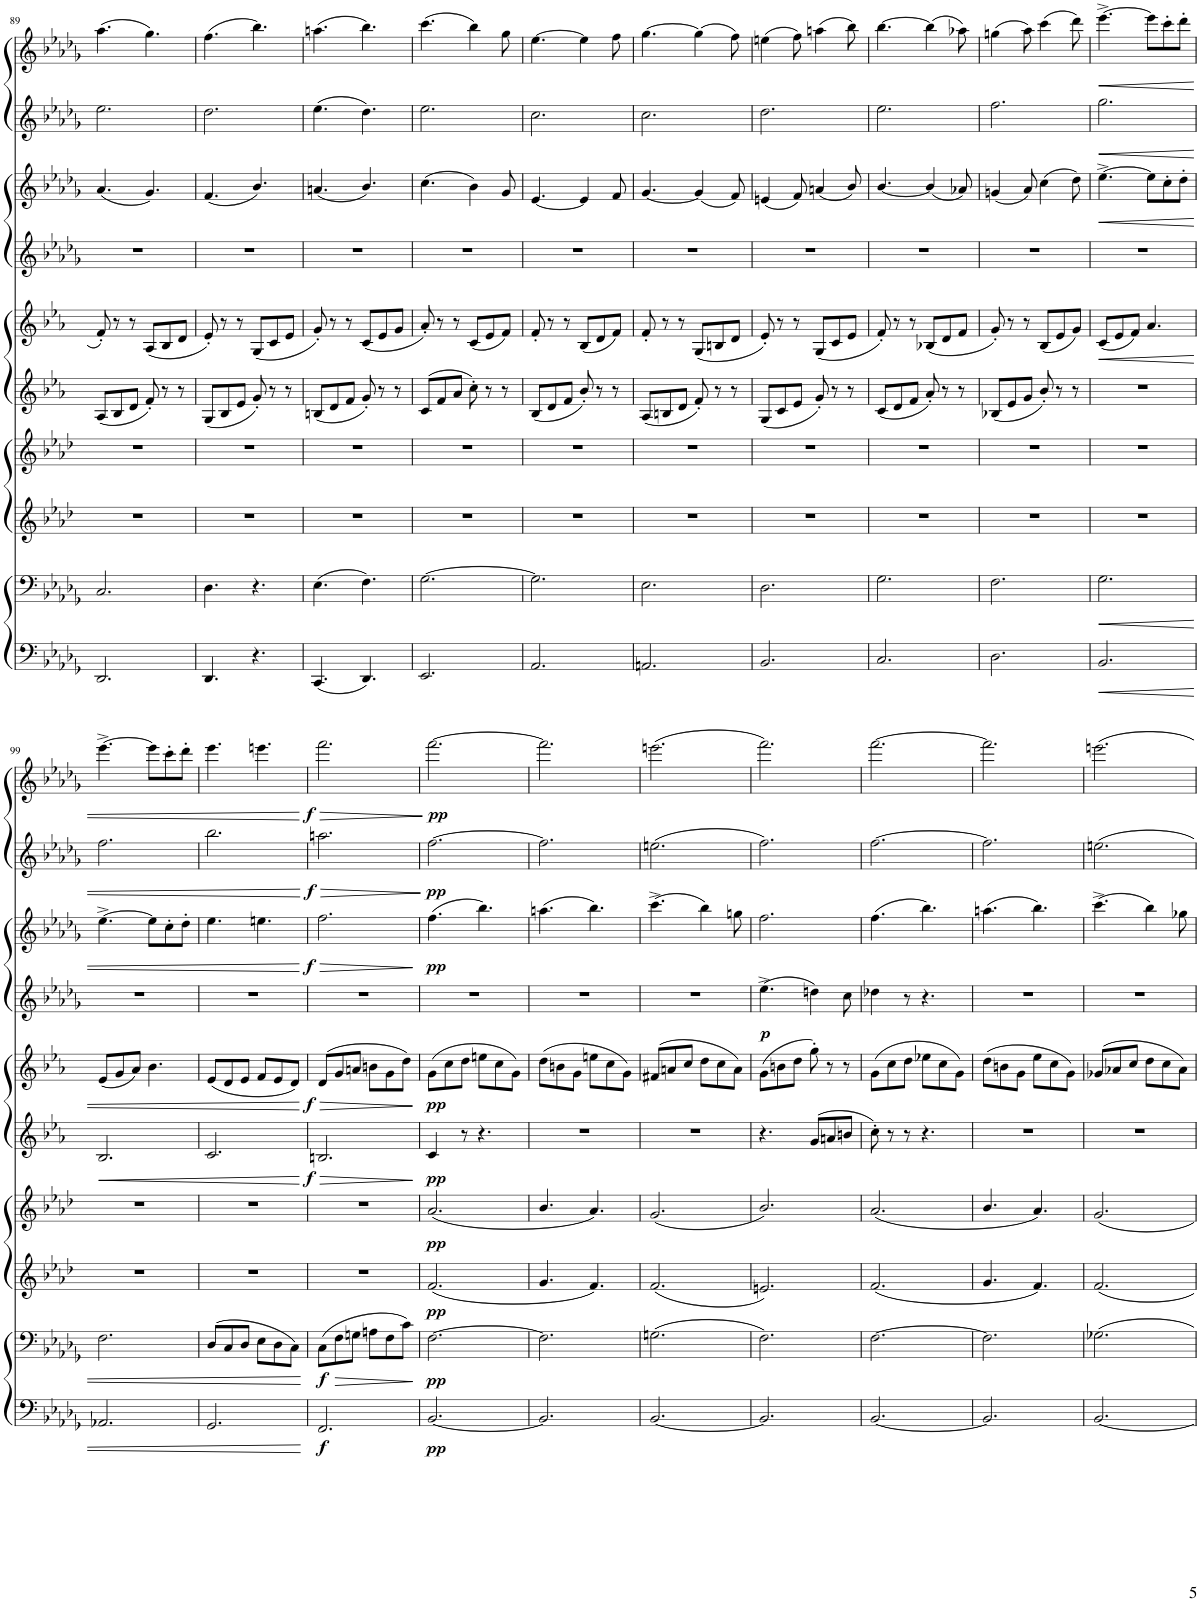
**kern	**dynam	**kern	**dynam	**kern	**dynam	**kern	**dynam	**kern	**dynam	**kern	**dynam	**kern	**dynam	**kern	**dynam	**kern	**dynam	**kern	**dynam
*part10	*part10	*part9	*part9	*part8	*part8	*part7	*part7	*part6	*part6	*part5	*part5	*part4	*part4	*part3	*part3	*part2	*part2	*part1	*part1
*staff10	*staff10	*staff9	*staff9	*staff8	*staff8	*staff7	*staff7	*staff6	*staff6	*staff5	*staff5	*staff4	*staff4	*staff3	*staff3	*staff2	*staff2	*staff1	*staff1
*I"Bassoon 2	*	*I"Bassoon 1	*	*I"Horn 2 in F	*	*I"Horn 1 in F	*	*I"Clarinet 2 in Bb	*	*I"Clarinet 1 in Bb	*	*I"Oboe 2	*	*I"Oboe 1	*	*I"Flute 2	*	*I"Flute 1	*
*I'Bsn	*	*I'Bsn	*	*I'Hn	*	*I'Hn	*	*I'Cl	*	*I'Cl	*	*I'Ob	*	*I'Ob	*	*I'Fl	*	*I'Fl	*
!!LO:PB:g=z
*clefF4	*	*clefF4	*	*clefG2	*	*clefG2	*	*clefG2	*	*clefG2	*	*clefG2	*	*clefG2	*	*clefG2	*	*clefG2	*
*	*	*	*	*Trd4c7	*	*Trd4c7	*	*Trd1c2	*	*Trd1c2	*	*	*	*	*	*	*	*	*
*k[b-e-a-d-g-]	*	*k[b-e-a-d-g-]	*	*k[b-e-a-d-]	*	*k[b-e-a-d-]	*	*k[b-e-a-]	*	*k[b-e-a-]	*	*k[b-e-a-d-g-]	*	*k[b-e-a-d-g-]	*	*k[b-e-a-d-g-]	*	*k[b-e-a-d-g-]	*
*M6/8	*	*M6/8	*	*M6/8	*	*M6/8	*	*M6/8	*	*M6/8	*	*M6/8	*	*M6/8	*	*M6/8	*	*M6/8	*
=89	=89	=89	=89	=89	=89	=89	=89	=89	=89	=89	=89	=89	=89	=89	=89	=89	=89	=89	=89
2.DD-/	.	2.C/	.	2.r	.	2.r	.	(8A-/L	.	8f'/	.	2.r	.	(4.a-/	.	2.ee-\	.	(4.aa-\	.
.	.	.	.	.	.	.	.	8B-/	.	8r	.	.	.	.	.	.	.	.	.
.	.	.	.	.	.	.	.	8d/J	.	8r	.	.	.	.	.	.	.	.	.
.	.	.	.	.	.	.	.	8f'/)	.	(8A-/L	.	.	.	4.g-/)	.	.	.	4.gg-\)	.
.	.	.	.	.	.	.	.	8r	.	8B-/	.	.	.	.	.	.	.	.	.
.	.	.	.	.	.	.	.	8r	.	8d/J	.	.	.	.	.	.	.	.	.
=90	=90	=90	=90	=90	=90	=90	=90	=90	=90	=90	=90	=90	=90	=90	=90	=90	=90	=90	=90
4.DD-/	.	4.D-\	.	2.r	.	2.r	.	(8G/L	.	8e-'/)	.	2.r	.	(4.f/	.	2.dd-\	.	(4.ff\	.
.	.	.	.	.	.	.	.	8B-/	.	8r	.	.	.	.	.	.	.	.	.
.	.	.	.	.	.	.	.	8e-/J	.	8r	.	.	.	.	.	.	.	.	.
4.r	.	4.r	.	.	.	.	.	8g'/)	.	(8G/L	.	.	.	4.b-/)	.	.	.	4.bb-\)	.
.	.	.	.	.	.	.	.	8r	.	8c/	.	.	.	.	.	.	.	.	.
.	.	.	.	.	.	.	.	8r	.	8e-/J	.	.	.	.	.	.	.	.	.
=91	=91	=91	=91	=91	=91	=91	=91	=91	=91	=91	=91	=91	=91	=91	=91	=91	=91	=91	=91
(4.CC/	.	(4.E-\	.	2.r	.	2.r	.	(8Bn/L	.	8g'/)	.	2.r	.	(4.an/	.	(4.ee-\	.	(4.aan\	.
.	.	.	.	.	.	.	.	8d/	.	8r	.	.	.	.	.	.	.	.	.
.	.	.	.	.	.	.	.	8f/J	.	8r	.	.	.	.	.	.	.	.	.
4.DD-/)	.	4.F\)	.	.	.	.	.	8g'/)	.	(8c/L	.	.	.	4.b-/)	.	4.dd-\)	.	4.bb-\)	.
.	.	.	.	.	.	.	.	8r	.	8e-/	.	.	.	.	.	.	.	.	.
.	.	.	.	.	.	.	.	8r	.	8g/J	.	.	.	.	.	.	.	.	.
=92	=92	=92	=92	=92	=92	=92	=92	=92	=92	=92	=92	=92	=92	=92	=92	=92	=92	=92	=92
2.EE-/	.	[2.G-\	.	2.r	.	2.r	.	(8c/L	.	8a-'/)	.	2.r	.	(4.cc\	.	2.ee-\	.	(4.ccc\	.
.	.	.	.	.	.	.	.	8f/	.	8r	.	.	.	.	.	.	.	.	.
.	.	.	.	.	.	.	.	8a-/J	.	8r	.	.	.	.	.	.	.	.	.
.	.	.	.	.	.	.	.	8cc'\)	.	(8c/L	.	.	.	4b-\)	.	.	.	4bb-\)	.
.	.	.	.	.	.	.	.	8r	.	8e-/	.	.	.	.	.	.	.	.	.
.	.	.	.	.	.	.	.	8r	.	8f/J)	.	.	.	8g-/	.	.	.	8gg-\	.
=93	=93	=93	=93	=93	=93	=93	=93	=93	=93	=93	=93	=93	=93	=93	=93	=93	=93	=93	=93
2.AA-/	.	2.G-\]	.	2.r	.	2.r	.	(8B-/L	.	8f'/	.	2.r	.	[4.e-/	.	2.cc\	.	[4.ee-\	.
.	.	.	.	.	.	.	.	8d/	.	8r	.	.	.	.	.	.	.	.	.
.	.	.	.	.	.	.	.	8f/J	.	8r	.	.	.	.	.	.	.	.	.
.	.	.	.	.	.	.	.	8b-'/)	.	(8B-/L	.	.	.	4e-/]	.	.	.	4ee-\]	.
.	.	.	.	.	.	.	.	8r	.	8d/	.	.	.	.	.	.	.	.	.
.	.	.	.	.	.	.	.	8r	.	8f/J)	.	.	.	8f/	.	.	.	8ff\	.
=94	=94	=94	=94	=94	=94	=94	=94	=94	=94	=94	=94	=94	=94	=94	=94	=94	=94	=94	=94
2.AAn/	.	2.E-\	.	2.r	.	2.r	.	(8A-/L	.	8f'/	.	2.r	.	[4.g-/	.	2.cc\	.	[4.gg-\	.
.	.	.	.	.	.	.	.	8Bn/	.	8r	.	.	.	.	.	.	.	.	.
.	.	.	.	.	.	.	.	8d/J	.	8r	.	.	.	.	.	.	.	.	.
.	.	.	.	.	.	.	.	8f'/)	.	(8G/L	.	.	.	(4g-/]	.	.	.	(4gg-\]	.
.	.	.	.	.	.	.	.	8r	.	8Bn/	.	.	.	.	.	.	.	.	.
.	.	.	.	.	.	.	.	8r	.	8d/J	.	.	.	8f/)	.	.	.	8ff\)	.
=95	=95	=95	=95	=95	=95	=95	=95	=95	=95	=95	=95	=95	=95	=95	=95	=95	=95	=95	=95
2.BB-/	.	2.D-\	.	2.r	.	2.r	.	(8G/L	.	8e-'/)	.	2.r	.	(4en/	.	2.dd-\	.	(4een\	.
.	.	.	.	.	.	.	.	8c/	.	8r	.	.	.	.	.	.	.	.	.
.	.	.	.	.	.	.	.	8e-/J	.	8r	.	.	.	8f/)	.	.	.	8ff\)	.
.	.	.	.	.	.	.	.	8g'/)	.	(8G/L	.	.	.	(4an/	.	.	.	(4aan\	.
.	.	.	.	.	.	.	.	8r	.	8c/	.	.	.	.	.	.	.	.	.
.	.	.	.	.	.	.	.	8r	.	8e-/J	.	.	.	8b-/)	.	.	.	8bb-\)	.
=96	=96	=96	=96	=96	=96	=96	=96	=96	=96	=96	=96	=96	=96	=96	=96	=96	=96	=96	=96
2.C/	.	2.G-\	.	2.r	.	2.r	.	(8c/L	.	8f'/)	.	2.r	.	[4.b-/	.	2.ee-\	.	[4.bb-\	.
.	.	.	.	.	.	.	.	8d/	.	8r	.	.	.	.	.	.	.	.	.
.	.	.	.	.	.	.	.	8f/J	.	8r	.	.	.	.	.	.	.	.	.
.	.	.	.	.	.	.	.	8a-'/)	.	(8B-X/L	.	.	.	(4b-/]	.	.	.	(4bb-\]	.
.	.	.	.	.	.	.	.	8r	.	8d/	.	.	.	.	.	.	.	.	.
.	.	.	.	.	.	.	.	8r	.	8f/J	.	.	.	8a-X/)	.	.	.	8aa-X\)	.
=97	=97	=97	=97	=97	=97	=97	=97	=97	=97	=97	=97	=97	=97	=97	=97	=97	=97	=97	=97
2.D-\	.	2.F\	.	2.r	.	2.r	.	(8B-X/L	.	8g'/)	.	2.r	.	(4gn/	.	2.ff\	.	(4ggn\	.
.	.	.	.	.	.	.	.	8e-/	.	8r	.	.	.	.	.	.	.	.	.
.	.	.	.	.	.	.	.	8g/J	.	8r	.	.	.	8a-/)	.	.	.	8aa-\)	.
.	.	.	.	.	.	.	.	8b-'/)	.	(8B-/L	.	.	.	(4cc\	.	.	.	(4ccc\	.
.	.	.	.	.	.	.	.	8r	.	8e-/	.	.	.	.	.	.	.	.	.
.	.	.	.	.	.	.	.	8r	.	8g/J)	.	.	.	8dd-\)	.	.	.	8ddd-\)	.
=98	=98	=98	=98	=98	=98	=98	=98	=98	=98	=98	=98	=98	=98	=98	=98	=98	=98	=98	=98
!	!LO:HP:b	!	!LO:HP:b	!	!	!	!	!	!	!	!LO:HP:b	!	!	!	!LO:HP:b	!	!LO:HP:b	!	!LO:HP:b
2.BB-/	<	2.G-\	<	2.r	.	2.r	.	2.r	.	(<8c/L	<	2.r	.	[4.ee-^\	<	2.gg-\	<	[4.eee-^\	<
.	.	.	.	.	.	.	.	.	.	8e-/	.	.	.	.	.	.	.	.	.
.	.	.	.	.	.	.	.	.	.	8f/J)	.	.	.	.	.	.	.	.	.
.	.	.	.	.	.	.	.	.	.	4.a-/	.	.	.	8ee-\L]	.	.	.	8eee-\L]	.
.	.	.	.	.	.	.	.	.	.	.	.	.	.	8cc'\	.	.	.	8ccc'\	.
.	.	.	.	.	.	.	.	.	.	.	.	.	.	8dd-'\J	.	.	.	8ddd-'\J	.
!!LO:LB:g=z
=99	=99	=99	=99	=99	=99	=99	=99	=99	=99	=99	=99	=99	=99	=99	=99	=99	=99	=99	=99
!	!	!	!	!	!	!	!	!	!LO:HP:b	!	!	!	!	!	!	!	!	!	!
2.AA-X/	.	2.F\	.	2.r	.	2.r	.	2.B-/	<	(<8e-/L	.	2.r	.	[4.ee-^\	.	2.ff\	.	[4.eee-^\	.
.	.	.	.	.	.	.	.	.	.	8g/	.	.	.	.	.	.	.	.	.
.	.	.	.	.	.	.	.	.	.	8a-/J)	.	.	.	.	.	.	.	.	.
.	.	.	.	.	.	.	.	.	.	4.b-\	.	.	.	8ee-\L]	.	.	.	8eee-\L]	.
.	.	.	.	.	.	.	.	.	.	.	.	.	.	8cc'\	.	.	.	8ccc'\	.
.	.	.	.	.	.	.	.	.	.	.	.	.	.	8dd-'\J	.	.	.	8ddd-'\J	.
=100	=100	=100	=100	=100	=100	=100	=100	=100	=100	=100	=100	=100	=100	=100	=100	=100	=100	=100	=100
2.GG-/	.	(8D-/L	.	2.r	.	2.r	.	2.c/	.	(8e-/L	.	2.r	.	4.ee-\	.	2.bb-\	.	4.eee-\	.
.	.	8C/	.	.	.	.	.	.	.	8d/	.	.	.	.	.	.	.	.	.
.	.	8D-/J	.	.	.	.	.	.	.	8e-/J	.	.	.	.	.	.	.	.	.
.	.	8E-\L	.	.	.	.	.	.	.	8f/L	.	.	.	4.een\	.	.	.	4.eeen\	.
.	.	8D-\	.	.	.	.	.	.	.	8e-/	.	.	.	.	.	.	.	.	.
.	.	8C\J)	.	.	.	.	.	.	.	8d/J)	.	.	.	.	.	.	.	.	.
.	[	.	[	.	.	.	.	.	[	.	[	.	.	.	[	.	[	.	[
=101	=101	=101	=101	=101	=101	=101	=101	=101	=101	=101	=101	=101	=101	=101	=101	=101	=101	=101	=101
!	!LO:DY:b	!	!LO:DY:b	!	!	!	!	!	!LO:HP:b	!	!LO:HP:b	!	!	!	!LO:HP:b	!	!LO:HP:b	!	!LO:HP:b
!	!	!	!	!	!	!	!	!	!LO:DY:n=1:b	!	!LO:DY:n=1:b	!	!	!	!LO:DY:n=1:b	!	!LO:DY:n=1:b	!	!LO:DY:n=1:b
2.FF/	f	(8C\L	f	2.r	.	2.r	.	2.Bn/	> f	(8d/L	> f	2.r	.	2.ff\	> f	2.aan\	> f	2.fff\	> f
!	!	!	!LO:HP:b	!	!	!	!	!	!	!	!	!	!	!	!	!	!	!	!
.	.	8F\	>	.	.	.	.	.	.	8g/	.	.	.	.	.	.	.	.	.
.	.	8Gn\J	.	.	.	.	.	.	.	8an/J	.	.	.	.	.	.	.	.	.
.	.	8An\L	.	.	.	.	.	.	.	8bn\L	.	.	.	.	.	.	.	.	.
.	.	8F\	.	.	.	.	.	.	.	8g\	.	.	.	.	.	.	.	.	.
.	.	8c\J)	.	.	.	.	.	.	.	8dd\J)	.	.	.	.	.	.	.	.	.
.	.	.	]	.	.	.	.	.	]	.	]	.	.	.	]	.	]	.	]
=102	=102	=102	=102	=102	=102	=102	=102	=102	=102	=102	=102	=102	=102	=102	=102	=102	=102	=102	=102
!	!LO:DY:b	!	!LO:DY:b	!	!LO:DY:b	!	!LO:DY:b	!	!LO:DY:b	!	!LO:DY:b	!	!	!	!LO:DY:b	!	!LO:DY:b	!	!LO:DY:b
[2.BB-/	pp	[2.F\	pp	(<2.f/	pp	(<2.a-/	pp	4c/	pp	(8g\L	pp	2.r	.	(4.ff\	pp	[2.ff\	pp	[2.fff\	pp
.	.	.	.	.	.	.	.	.	.	8cc\	.	.	.	.	.	.	.	.	.
.	.	.	.	.	.	.	.	8r	.	8dd\J	.	.	.	.	.	.	.	.	.
.	.	.	.	.	.	.	.	4.r	.	8een\L	.	.	.	4.bb-\)	.	.	.	.	.
.	.	.	.	.	.	.	.	.	.	8cc\	.	.	.	.	.	.	.	.	.
.	.	.	.	.	.	.	.	.	.	8g\J)	.	.	.	.	.	.	.	.	.
=103	=103	=103	=103	=103	=103	=103	=103	=103	=103	=103	=103	=103	=103	=103	=103	=103	=103	=103	=103
2.BB-/]	.	2.F\]	.	4.g/	.	4.b-/	.	2.r	.	(8dd\L	.	2.r	.	(4.aan\	.	2.ff\]	.	2.fff\]	.
.	.	.	.	.	.	.	.	.	.	8bn\	.	.	.	.	.	.	.	.	.
.	.	.	.	.	.	.	.	.	.	8g\J	.	.	.	.	.	.	.	.	.
.	.	.	.	4.f/)	.	4.a-/)	.	.	.	8een\L	.	.	.	4.bb-\)	.	.	.	.	.
.	.	.	.	.	.	.	.	.	.	8cc\	.	.	.	.	.	.	.	.	.
.	.	.	.	.	.	.	.	.	.	8g\J)	.	.	.	.	.	.	.	.	.
=104	=104	=104	=104	=104	=104	=104	=104	=104	=104	=104	=104	=104	=104	=104	=104	=104	=104	=104	=104
[2.BB-/	.	(2.Gn\	.	(2.f/	.	(2.g/	.	2.r	.	(8f#X/L	.	2.r	.	(4.ccc^\	.	(2.een\	.	(2.eeen\	.
.	.	.	.	.	.	.	.	.	.	8an/	.	.	.	.	.	.	.	.	.
.	.	.	.	.	.	.	.	.	.	8cc/J	.	.	.	.	.	.	.	.	.
.	.	.	.	.	.	.	.	.	.	8dd\L	.	.	.	4bb-\)	.	.	.	.	.
.	.	.	.	.	.	.	.	.	.	8cc\	.	.	.	.	.	.	.	.	.
.	.	.	.	.	.	.	.	.	.	8a\J)	.	.	.	8ggn\	.	.	.	.	.
=105	=105	=105	=105	=105	=105	=105	=105	=105	=105	=105	=105	=105	=105	=105	=105	=105	=105	=105	=105
!	!	!	!	!	!	!	!	!	!	!	!	!	!LO:DY:b	!	!	!	!	!	!
2.BB-/]	.	2.F\)	.	2.en/)	.	2.b-/)	.	4.r	.	(8g\L	.	(4.ee-^\	p	2.ff\	.	2.ff\)	.	2.fff\)	.
.	.	.	.	.	.	.	.	.	.	8bn\	.	.	.	.	.	.	.	.	.
.	.	.	.	.	.	.	.	.	.	8dd\J	.	.	.	.	.	.	.	.	.
.	.	.	.	.	.	.	.	(8g/L	.	8gg'\)	.	4ddn\)	.	.	.	.	.	.	.
.	.	.	.	.	.	.	.	8an/	.	8r	.	.	.	.	.	.	.	.	.
.	.	.	.	.	.	.	.	8bn/J	.	8r	.	8cc\	.	.	.	.	.	.	.
=106	=106	=106	=106	=106	=106	=106	=106	=106	=106	=106	=106	=106	=106	=106	=106	=106	=106	=106	=106
[2.BB-/	.	[2.F\	.	(<2.f/	.	(<2.a-/	.	8cc'\)	.	(8g\L	.	4dd-X\	.	(4.ff\	.	[2.ff\	.	[2.fff\	.
.	.	.	.	.	.	.	.	8r	.	8cc\	.	.	.	.	.	.	.	.	.
.	.	.	.	.	.	.	.	8r	.	8dd\J	.	8r	.	.	.	.	.	.	.
.	.	.	.	.	.	.	.	4.r	.	8ee-X\L	.	4.r	.	4.bb-\)	.	.	.	.	.
.	.	.	.	.	.	.	.	.	.	8cc\	.	.	.	.	.	.	.	.	.
.	.	.	.	.	.	.	.	.	.	8g\J)	.	.	.	.	.	.	.	.	.
=107	=107	=107	=107	=107	=107	=107	=107	=107	=107	=107	=107	=107	=107	=107	=107	=107	=107	=107	=107
2.BB-/]	.	2.F\]	.	4.g/	.	4.b-/	.	2.r	.	(8dd\L	.	2.r	.	(4.aan\	.	2.ff\]	.	2.fff\]	.
.	.	.	.	.	.	.	.	.	.	8bn\	.	.	.	.	.	.	.	.	.
.	.	.	.	.	.	.	.	.	.	8g\J	.	.	.	.	.	.	.	.	.
.	.	.	.	4.f/)	.	4.a-/)	.	.	.	8ee-\L	.	.	.	4.bb-\)	.	.	.	.	.
.	.	.	.	.	.	.	.	.	.	8cc\	.	.	.	.	.	.	.	.	.
.	.	.	.	.	.	.	.	.	.	8g\J)	.	.	.	.	.	.	.	.	.
=108	=108	=108	=108	=108	=108	=108	=108	=108	=108	=108	=108	=108	=108	=108	=108	=108	=108	=108	=108
[2.BB-/	.	2.G-X\	.	2.f/	.	2.g/	.	2.r	.	(8g-X/L	.	2.r	.	(4.ccc^\	.	2.een\	.	2.eeen\	.
.	.	.	.	.	.	.	.	.	.	8a-X/	.	.	.	.	.	.	.	.	.
.	.	.	.	.	.	.	.	.	.	8cc/J	.	.	.	.	.	.	.	.	.
.	.	.	.	.	.	.	.	.	.	8dd\L	.	.	.	4bb-\)	.	.	.	.	.
.	.	.	.	.	.	.	.	.	.	8cc\	.	.	.	.	.	.	.	.	.
.	.	.	.	.	.	.	.	.	.	8a-\J)	.	.	.	8gg-X\	.	.	.	.	.
=	=	=	=	=	=	=	=	=	=	=	=	=	=	=	=	=	=	=	=
*-	*-	*-	*-	*-	*-	*-	*-	*-	*-	*-	*-	*-	*-	*-	*-	*-	*-	*-	*-
